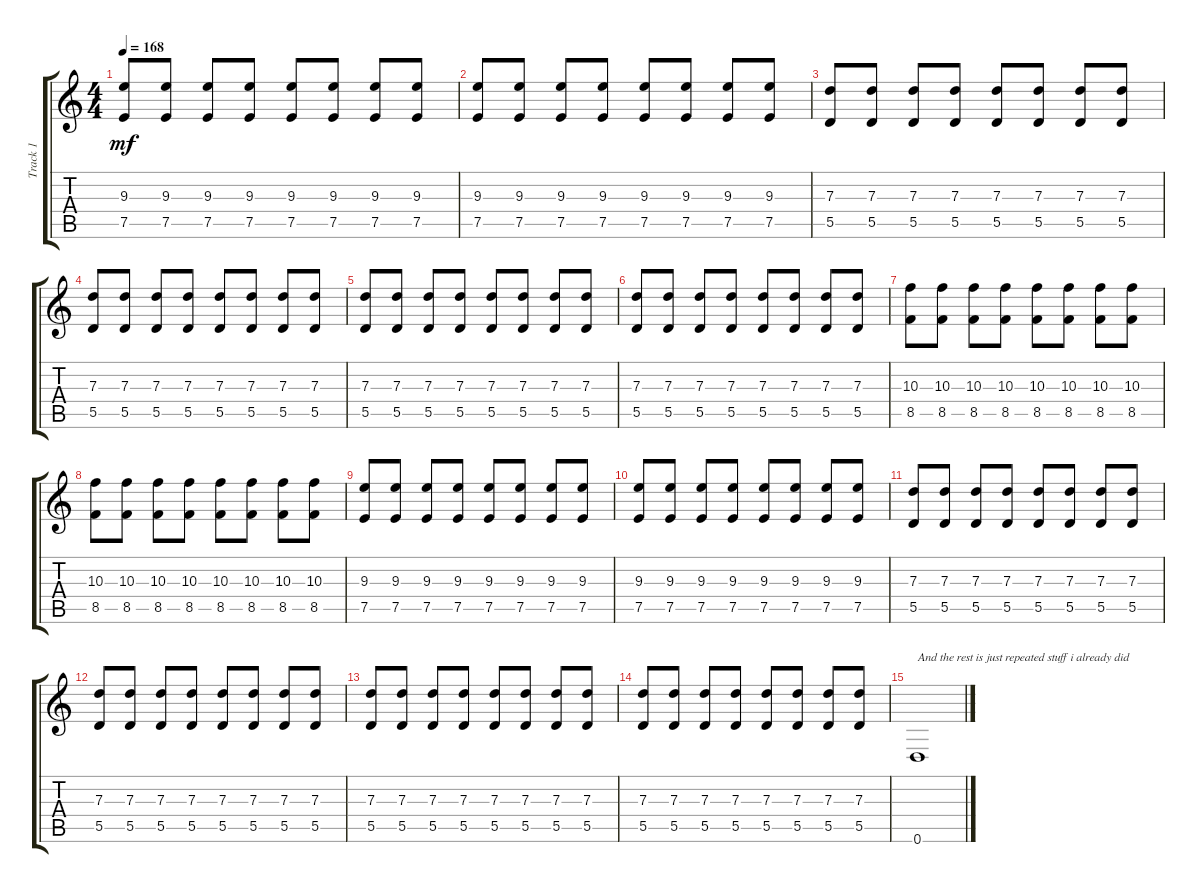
\track ("Track 1" "Track 1") {instrument distortionguitar}
\staff {score tabs}
\tuning (E4 B3 G3 D3 A2 D2) {hide}
\ts (4 4)
\tempo 168
\clef g2
\ks c
(9.3 7.5).8{dy mf} (9.3 7.5).8 (9.3 7.5).8 (9.3 7.5).8 (9.3 7.5).8 (9.3 7.5).8 (9.3 7.5).8 (9.3 7.5).8 |
(9.3 7.5).8 (9.3 7.5).8 (9.3 7.5).8 (9.3 7.5).8 (9.3 7.5).8 (9.3 7.5).8 (9.3 7.5).8 (9.3 7.5).8 |
(7.3 5.5).8 (7.3 5.5).8 (7.3 5.5).8 (7.3 5.5).8 (7.3 5.5).8 (7.3 5.5).8 (7.3 5.5).8 (7.3 5.5).8 |
(7.3 5.5).8 (7.3 5.5).8 (7.3 5.5).8 (7.3 5.5).8 (7.3 5.5).8 (7.3 5.5).8 (7.3 5.5).8 (7.3 5.5).8 |
(7.3 5.5).8 (7.3 5.5).8 (7.3 5.5).8 (7.3 5.5).8 (7.3 5.5).8 (7.3 5.5).8 (7.3 5.5).8 (7.3 5.5).8 |
(7.3 5.5).8 (7.3 5.5).8 (7.3 5.5).8 (7.3 5.5).8 (7.3 5.5).8 (7.3 5.5).8 (7.3 5.5).8 (7.3 5.5).8 |
(10.3 8.5).8 (10.3 8.5).8 (10.3 8.5).8 (10.3 8.5).8 (10.3 8.5).8 (10.3 8.5).8 (10.3 8.5).8 (10.3 8.5).8 |
(10.3 8.5).8 (10.3 8.5).8 (10.3 8.5).8 (10.3 8.5).8 (10.3 8.5).8 (10.3 8.5).8 (10.3 8.5).8 (10.3 8.5).8 |
(9.3 7.5).8 (9.3 7.5).8 (9.3 7.5).8 (9.3 7.5).8 (9.3 7.5).8 (9.3 7.5).8 (9.3 7.5).8 (9.3 7.5).8 |
(9.3 7.5).8 (9.3 7.5).8 (9.3 7.5).8 (9.3 7.5).8 (9.3 7.5).8 (9.3 7.5).8 (9.3 7.5).8 (9.3 7.5).8 |
(7.3 5.5).8 (7.3 5.5).8 (7.3 5.5).8 (7.3 5.5).8 (7.3 5.5).8 (7.3 5.5).8 (7.3 5.5).8 (7.3 5.5).8 |
(7.3 5.5).8 (7.3 5.5).8 (7.3 5.5).8 (7.3 5.5).8 (7.3 5.5).8 (7.3 5.5).8 (7.3 5.5).8 (7.3 5.5).8 |
(7.3 5.5).8 (7.3 5.5).8 (7.3 5.5).8 (7.3 5.5).8 (7.3 5.5).8 (7.3 5.5).8 (7.3 5.5).8 (7.3 5.5).8 |
(7.3 5.5).8 (7.3 5.5).8 (7.3 5.5).8 (7.3 5.5).8 (7.3 5.5).8 (7.3 5.5).8 (7.3 5.5).8 (7.3 5.5).8 |
0.6.1{txt "And the rest is just repeated stuff i already did"}
